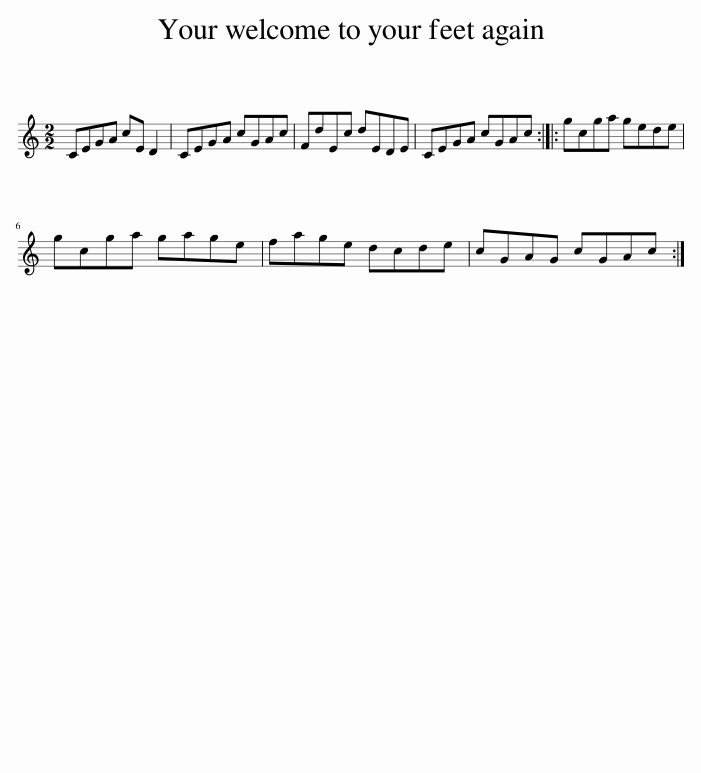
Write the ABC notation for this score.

X:1
L:1/8
M:2/2
I:linebreak $
K:C
V:1 treble
V:1
 CEGA cE D2 | CEGA cGAc | FdEc dEDE | CEGA cGAc :: gcga gede |$ %5
 gcga gage | fage dcde | cGAG cGAc :| %8
